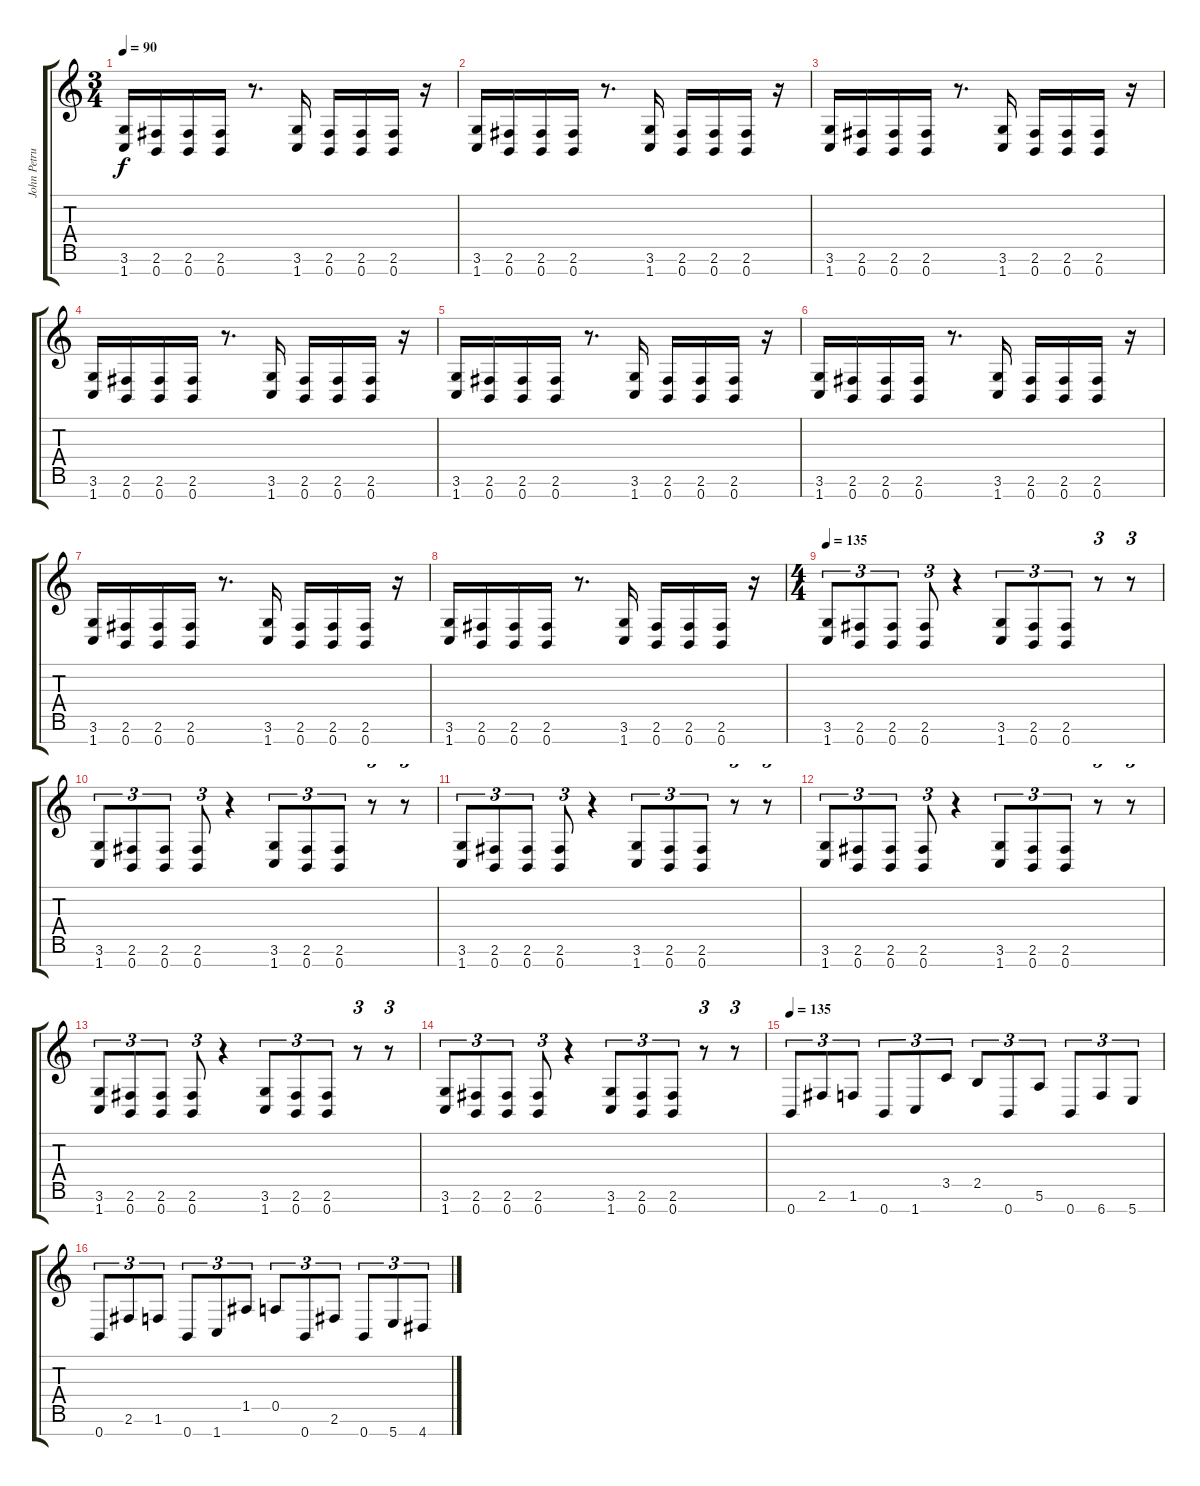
\track ("John Petrucci Rhythm" "John Petru") {instrument distortionguitar}
\staff {score tabs}
\tuning (E4 B3 G3 D3 A2 E2 B1) {hide}
\ts (3 4)
\tempo 90
\clef g2
\ks c
(3.6 1.7).16{dy f} (2.6 0.7).16 (2.6 0.7).16 (2.6 0.7).16 r.8{d} (3.6 1.7).16 (2.6 0.7).16 (2.6 0.7).16 (2.6 0.7).16 r.16 |
(3.6 1.7).16 (2.6 0.7).16 (2.6 0.7).16 (2.6 0.7).16 r.8{d} (3.6 1.7).16 (2.6 0.7).16 (2.6 0.7).16 (2.6 0.7).16 r.16 |
(3.6 1.7).16 (2.6 0.7).16 (2.6 0.7).16 (2.6 0.7).16 r.8{d} (3.6 1.7).16 (2.6 0.7).16 (2.6 0.7).16 (2.6 0.7).16 r.16 |
(3.6 1.7).16 (2.6 0.7).16 (2.6 0.7).16 (2.6 0.7).16 r.8{d} (3.6 1.7).16 (2.6 0.7).16 (2.6 0.7).16 (2.6 0.7).16 r.16 |
(3.6 1.7).16 (2.6 0.7).16 (2.6 0.7).16 (2.6 0.7).16 r.8{d} (3.6 1.7).16 (2.6 0.7).16 (2.6 0.7).16 (2.6 0.7).16 r.16 |
(3.6 1.7).16 (2.6 0.7).16 (2.6 0.7).16 (2.6 0.7).16 r.8{d} (3.6 1.7).16 (2.6 0.7).16 (2.6 0.7).16 (2.6 0.7).16 r.16 |
(3.6 1.7).16 (2.6 0.7).16 (2.6 0.7).16 (2.6 0.7).16 r.8{d} (3.6 1.7).16 (2.6 0.7).16 (2.6 0.7).16 (2.6 0.7).16 r.16 |
(3.6 1.7).16 (2.6 0.7).16 (2.6 0.7).16 (2.6 0.7).16 r.8{d} (3.6 1.7).16 (2.6 0.7).16 (2.6 0.7).16 (2.6 0.7).16 r.16 |
\ts (4 4)
\tempo 135
(3.6 1.7).8{tu (3 2)} (2.6 0.7).8{tu (3 2)} (2.6 0.7).8{tu (3 2)} (2.6 0.7).8{tu (3 2)} r.4 (3.6 1.7).8{tu (3 2)} (2.6 0.7).8{tu (3 2)} (2.6 0.7).8{tu (3 2)} r.8{tu (3 2)} r.8{tu (3 2)} |
(3.6 1.7).8{tu (3 2)} (2.6 0.7).8{tu (3 2)} (2.6 0.7).8{tu (3 2)} (2.6 0.7).8{tu (3 2)} r.4 (3.6 1.7).8{tu (3 2)} (2.6 0.7).8{tu (3 2)} (2.6 0.7).8{tu (3 2)} r.8{tu (3 2)} r.8{tu (3 2)} |
(3.6 1.7).8{tu (3 2)} (2.6 0.7).8{tu (3 2)} (2.6 0.7).8{tu (3 2)} (2.6 0.7).8{tu (3 2)} r.4 (3.6 1.7).8{tu (3 2)} (2.6 0.7).8{tu (3 2)} (2.6 0.7).8{tu (3 2)} r.8{tu (3 2)} r.8{tu (3 2)} |
(3.6 1.7).8{tu (3 2)} (2.6 0.7).8{tu (3 2)} (2.6 0.7).8{tu (3 2)} (2.6 0.7).8{tu (3 2)} r.4 (3.6 1.7).8{tu (3 2)} (2.6 0.7).8{tu (3 2)} (2.6 0.7).8{tu (3 2)} r.8{tu (3 2)} r.8{tu (3 2)} |
(3.6 1.7).8{tu (3 2)} (2.6 0.7).8{tu (3 2)} (2.6 0.7).8{tu (3 2)} (2.6 0.7).8{tu (3 2)} r.4 (3.6 1.7).8{tu (3 2)} (2.6 0.7).8{tu (3 2)} (2.6 0.7).8{tu (3 2)} r.8{tu (3 2)} r.8{tu (3 2)} |
(3.6 1.7).8{tu (3 2)} (2.6 0.7).8{tu (3 2)} (2.6 0.7).8{tu (3 2)} (2.6 0.7).8{tu (3 2)} r.4 (3.6 1.7).8{tu (3 2)} (2.6 0.7).8{tu (3 2)} (2.6 0.7).8{tu (3 2)} r.8{tu (3 2)} r.8{tu (3 2)} |
\tempo 135
0.7.8{tu (3 2)} 2.6.8{tu (3 2)} 1.6.8{tu (3 2)} 0.7.8{tu (3 2)} 1.7.8{tu (3 2)} 3.5.8{tu (3 2)} 2.5.8{tu (3 2)} 0.7.8{tu (3 2)} 5.6.8{tu (3 2)} 0.7.8{tu (3 2)} 6.7.8{tu (3 2)} 5.7.8{tu (3 2)} |
0.7.8{tu (3 2)} 2.6.8{tu (3 2)} 1.6.8{tu (3 2)} 0.7.8{tu (3 2)} 1.7.8{tu (3 2)} 1.5.8{tu (3 2)} 0.5.8{tu (3 2)} 0.7.8{tu (3 2)} 2.6.8{tu (3 2)} 0.7.8{tu (3 2)} 5.7.8{tu (3 2)} 4.7.8{tu (3 2)}
